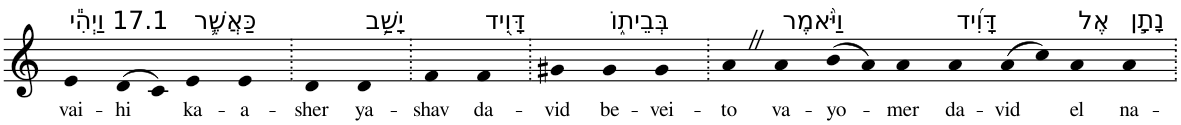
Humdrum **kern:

**kern	**text
*part1	*part1
*staff1	*staff1
*I"Piano	*
*I'Pno	*
*clefG2	*
*k[]	*
=1	=1
!LO:TX:a:t=17.1 וַיְהִ֕י	!
!	!LO:LY:b
4e	vai-
!	!LO:LY:b
(>8d	-hi
8c)	.
!LO:TX:a:t=כַּאֲשֶׁ֛ר	!
!	!LO:LY:b
4e	ka-
!	!LO:LY:b
4e	-a-
=2.	=2.
!	!LO:LY:b
4d	-sher
!LO:TX:a:t=יָשַׁ֥ב	!
!	!LO:LY:b
4d	ya-
=3.	=3.
!	!LO:LY:b
4f	-shav
!LO:TX:a:t=דָּוִ֖יד	!
!	!LO:LY:b
4f	da-
=4.	=4.
!	!LO:LY:b
4g#X	-vid
!LO:TX:a:t=בְּבֵית֑וֹ	!
!	!LO:LY:b
4g#	be-
!	!LO:LY:b
4g#	-vei-
=5.	=5.
!	!LO:LY:b
4aZ	-to
!LO:TX:a:t=וַיֹּ֨אמֶר	!
!	!LO:LY:b
4a	va-
!	!LO:LY:b
(>8b	-yo-
8a)	.
!	!LO:LY:b
4a	-mer
!LO:TX:a:t=דָּוִ֜יד	!
!	!LO:LY:b
4a	da-
!	!LO:LY:b
(>8a	-vid
8cc)	.
!LO:TX:a:t=אֶל	!
!	!LO:LY:b
4a	el
!LO:TX:a:t=נָתָ֣ן	!
!	!LO:LY:b
4a	na-
=.	=.
*-	*-
